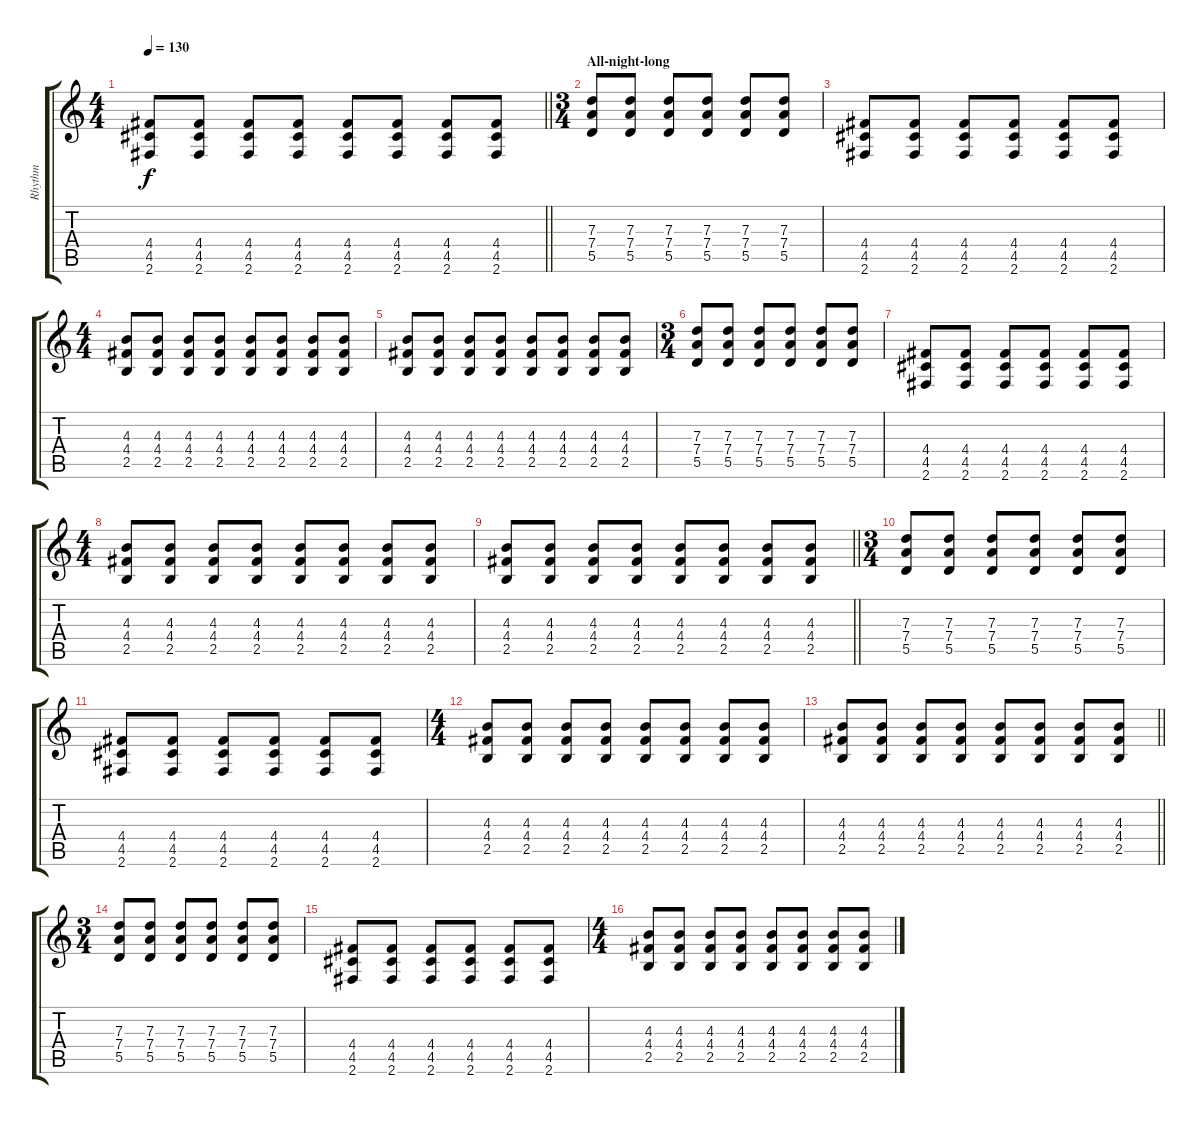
\track ("Rhythm" "Rhythm") {instrument distortionguitar}
\staff {score tabs}
\tuning (E4 B3 G3 D3 A2 E2) {hide}
\ts (4 4)
\tempo 130
\clef g2
\barLineRight lightlight
\ks c
(4.4 4.5 2.6).8{dy f} (4.4 4.5 2.6).8 (4.4 4.5 2.6).8 (4.4 4.5 2.6).8 (4.4 4.5 2.6).8 (4.4 4.5 2.6).8 (4.4 4.5 2.6).8 (4.4 4.5 2.6).8 |
\ts (3 4)
\section ("" "All-night-long")
(7.3 7.4 5.5).8 (7.3 7.4 5.5).8 (7.3 7.4 5.5).8 (7.3 7.4 5.5).8 (7.3 7.4 5.5).8 (7.3 7.4 5.5).8 |
(4.4 4.5 2.6).8 (4.4 4.5 2.6).8 (4.4 4.5 2.6).8 (4.4 4.5 2.6).8 (4.4 4.5 2.6).8 (4.4 4.5 2.6).8 |
\ts (4 4)
(4.3 4.4 2.5).8 (4.3 4.4 2.5).8 (4.3 4.4 2.5).8 (4.3 4.4 2.5).8 (4.3 4.4 2.5).8 (4.3 4.4 2.5).8 (4.3 4.4 2.5).8 (4.3 4.4 2.5).8 |
(4.3 4.4 2.5).8 (4.3 4.4 2.5).8 (4.3 4.4 2.5).8 (4.3 4.4 2.5).8 (4.3 4.4 2.5).8 (4.3 4.4 2.5).8 (4.3 4.4 2.5).8 (4.3 4.4 2.5).8 |
\ts (3 4)
(7.3 7.4 5.5).8 (7.3 7.4 5.5).8 (7.3 7.4 5.5).8 (7.3 7.4 5.5).8 (7.3 7.4 5.5).8 (7.3 7.4 5.5).8 |
(4.4 4.5 2.6).8 (4.4 4.5 2.6).8 (4.4 4.5 2.6).8 (4.4 4.5 2.6).8 (4.4 4.5 2.6).8 (4.4 4.5 2.6).8 |
\ts (4 4)
(4.3 4.4 2.5).8 (4.3 4.4 2.5).8 (4.3 4.4 2.5).8 (4.3 4.4 2.5).8 (4.3 4.4 2.5).8 (4.3 4.4 2.5).8 (4.3 4.4 2.5).8 (4.3 4.4 2.5).8 |
\barLineRight lightlight
(4.3 4.4 2.5).8 (4.3 4.4 2.5).8 (4.3 4.4 2.5).8 (4.3 4.4 2.5).8 (4.3 4.4 2.5).8 (4.3 4.4 2.5).8 (4.3 4.4 2.5).8 (4.3 4.4 2.5).8 |
\ts (3 4)
\section ("" "")
(7.3 7.4 5.5).8 (7.3 7.4 5.5).8 (7.3 7.4 5.5).8 (7.3 7.4 5.5).8 (7.3 7.4 5.5).8 (7.3 7.4 5.5).8 |
(4.4 4.5 2.6).8 (4.4 4.5 2.6).8 (4.4 4.5 2.6).8 (4.4 4.5 2.6).8 (4.4 4.5 2.6).8 (4.4 4.5 2.6).8 |
\ts (4 4)
(4.3 4.4 2.5).8 (4.3 4.4 2.5).8 (4.3 4.4 2.5).8 (4.3 4.4 2.5).8 (4.3 4.4 2.5).8 (4.3 4.4 2.5).8 (4.3 4.4 2.5).8 (4.3 4.4 2.5).8 |
\barLineRight lightlight
(4.3 4.4 2.5).8 (4.3 4.4 2.5).8 (4.3 4.4 2.5).8 (4.3 4.4 2.5).8 (4.3 4.4 2.5).8 (4.3 4.4 2.5).8 (4.3 4.4 2.5).8 (4.3 4.4 2.5).8 |
\ts (3 4)
\section ("" "")
(7.3 7.4 5.5).8 (7.3 7.4 5.5).8 (7.3 7.4 5.5).8 (7.3 7.4 5.5).8 (7.3 7.4 5.5).8 (7.3 7.4 5.5).8 |
(4.4 4.5 2.6).8 (4.4 4.5 2.6).8 (4.4 4.5 2.6).8 (4.4 4.5 2.6).8 (4.4 4.5 2.6).8 (4.4 4.5 2.6).8 |
\ts (4 4)
(4.3 4.4 2.5).8 (4.3 4.4 2.5).8 (4.3 4.4 2.5).8 (4.3 4.4 2.5).8 (4.3 4.4 2.5).8 (4.3 4.4 2.5).8 (4.3 4.4 2.5).8 (4.3 4.4 2.5).8
